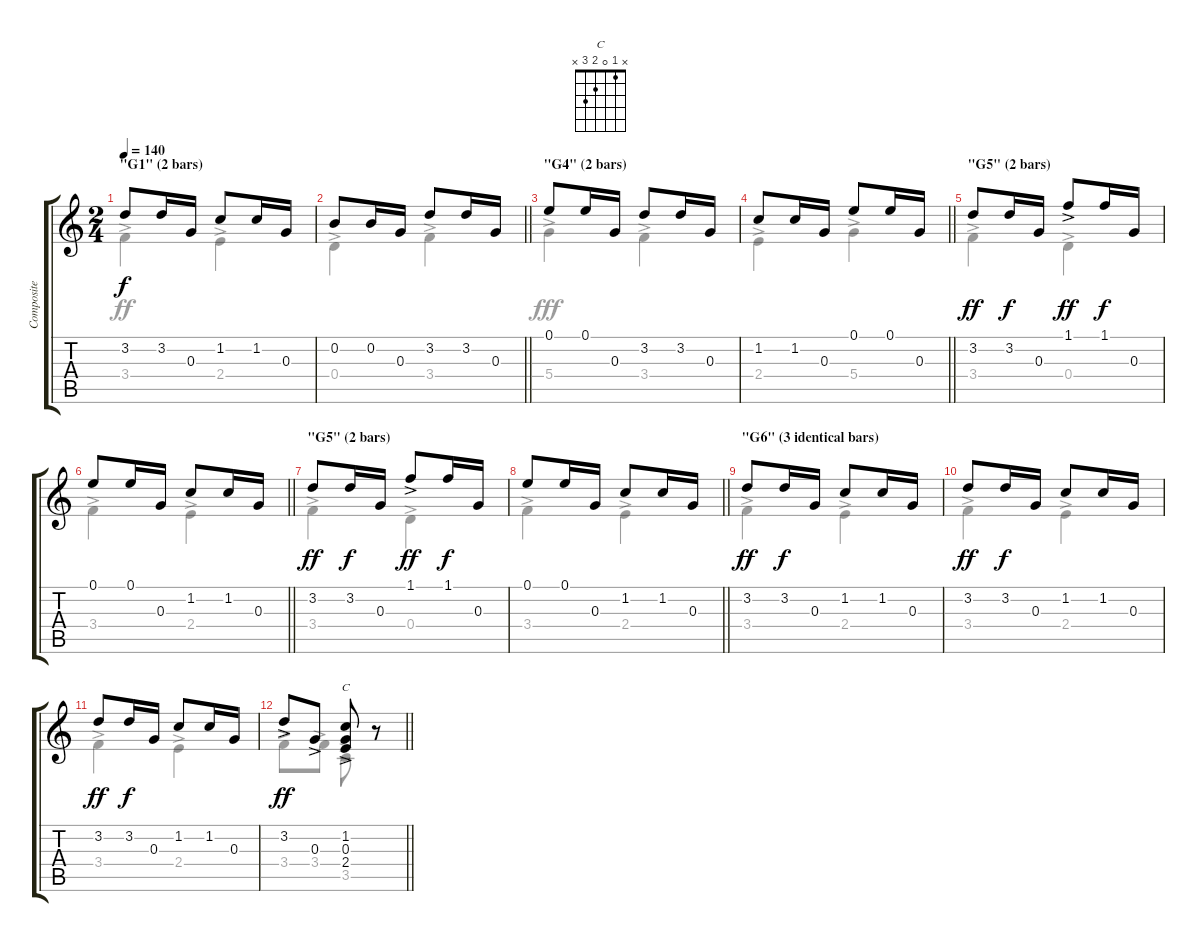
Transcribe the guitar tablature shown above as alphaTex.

\track ("Composite Original" "Composite ") {solo instrument acousticguitarsteel}
\staff {score tabs}
\tuning (E4 B3 G3 D3 A2 E2) {hide}
\chord ("C" x 1 0 2 3 x)
\voice
\ts (2 4)
\section ("" "\"G1\" (2 bars)")
\tempo 140
\clef g2
\ks c
3.2.8{dy f} 3.2.16 0.3.16 1.2.8 1.2.16 0.3.16 |
\barLineRight lightlight
0.2.8 0.2.16 0.3.16 3.2.8 3.2.16 0.3.16 |
\section ("" "\"G4\" (2 bars)")
0.1.8 0.1.16 0.3.16 3.2.8 3.2.16 0.3.16 |
\barLineRight lightlight
1.2.8 1.2.16 0.3.16 0.1.8 0.1.16 0.3.16 |
\section ("" "\"G5\" (2 bars)")
3.2.8{dy ff} 3.2.16{dy f} 0.3.16 1.1{ac}.8{dy ff} 1.1.16{dy f} 0.3.16 |
\barLineRight lightlight
0.1.8 0.1.16 0.3.16 1.2.8 1.2.16 0.3.16 |
\section ("" "\"G5\" (2 bars)")
3.2.8{dy ff} 3.2.16{dy f} 0.3.16 1.1{ac}.8{dy ff} 1.1.16{dy f} 0.3.16 |
\barLineRight lightlight
0.1.8 0.1.16 0.3.16 1.2.8 1.2.16 0.3.16 |
\section ("" "\"G6\" (3 identical bars)")
3.2.8{dy ff} 3.2.16{dy f} 0.3.16 1.2.8 1.2.16 0.3.16 |
3.2.8{dy ff} 3.2.16{dy f} 0.3.16 1.2.8 1.2.16 0.3.16 |
3.2.8{dy ff} 3.2.16{dy f} 0.3.16 1.2.8 1.2.16 0.3.16 |
\barLineRight lightlight
3.2{ac}.8{dy ff} 0.3{ac}.8 (1.2{ac} 0.3{ac} 2.4{ac}).8{ch "C"} r.8
\voice
\clef g2
\ottava regular
\simile none
\ks c
3.4{ac}.4{dy ff} 2.4{ac}.4 |
\barLineRight lightlight
0.4{ac}.4 3.4{ac}.4 |
5.4{ac}.4{dy fff} 3.4{ac}.4 |
\barLineRight lightlight
2.4{ac}.4 5.4{ac}.4 |
3.4{ac}.4 0.4{ac}.4 |
\barLineRight lightlight
3.4{ac}.4 2.4{ac}.4 |
3.4{ac}.4 0.4{ac}.4 |
\barLineRight lightlight
3.4{ac}.4 2.4{ac}.4 |
3.4{ac}.4 2.4{ac}.4 |
3.4{ac}.4 2.4{ac}.4 |
3.4{ac}.4 2.4{ac}.4 |
\barLineRight lightlight
3.4{ac}.8 3.4{ac}.8 3.5{ac}.8 r.8
